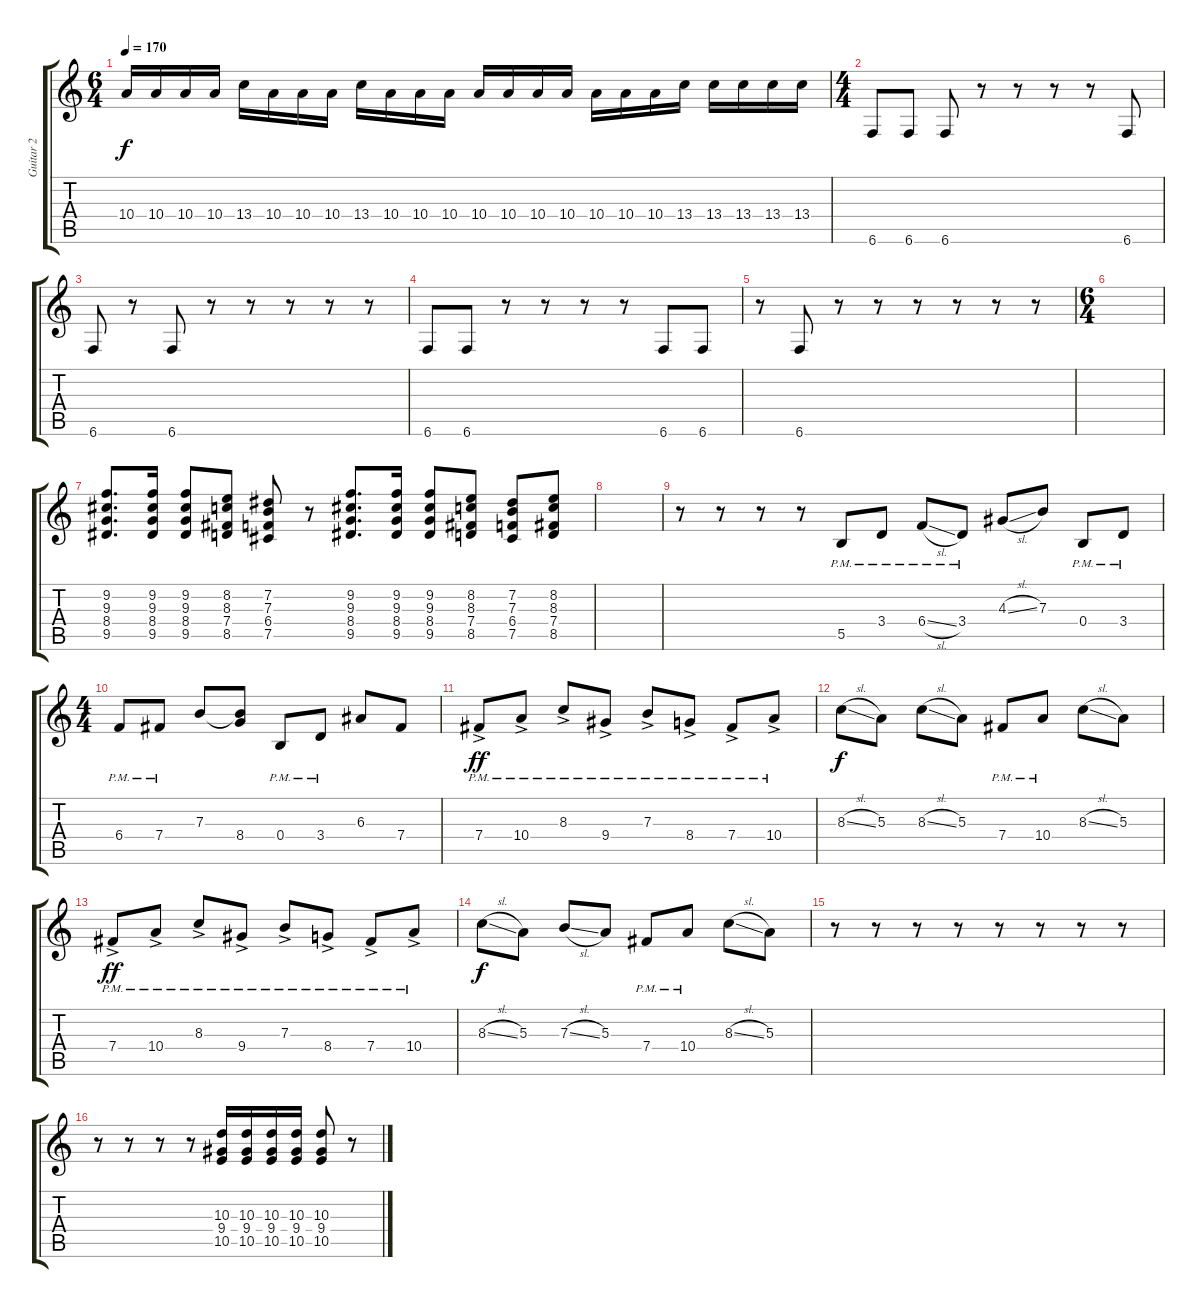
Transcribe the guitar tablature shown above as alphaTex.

\track ("Guitar 2" "Guitar 2") {instrument distortionguitar}
\staff {score tabs}
\tuning (Db4 Ab3 E3 B2 Gb2 B1) {hide}
\ts (6 4)
\tempo 170
\clef g2
\ks c
10.4.16{dy f} 10.4.16 10.4.16 10.4.16 13.4.16 10.4.16 10.4.16 10.4.16 13.4.16 10.4.16 10.4.16 10.4.16 10.4.16 10.4.16 10.4.16 10.4.16 10.4.16 10.4.16 10.4.16 13.4.16 13.4.16 13.4.16 13.4.16 13.4.16 |
\ts (4 4)
6.6.8 6.6.8 6.6.8 r.8 r.8 r.8 r.8 6.6.8 |
6.6.8 r.8 6.6.8 r.8 r.8 r.8 r.8 r.8 |
6.6.8 6.6.8 r.8 r.8 r.8 r.8 6.6.8 6.6.8 |
r.8 6.6.8 r.8 r.8 r.8 r.8 r.8 r.8 |
\ts (6 4)
|
(9.2 9.3 8.4 9.5).8{d} (9.2 9.3 8.4 9.5).16 (9.2 9.3 8.4 9.5).8 (8.2 8.3 7.4 8.5).8 (7.2 7.3 6.4 7.5).8 r.8 (9.2 9.3 8.4 9.5).8{d} (9.2 9.3 8.4 9.5).16 (9.2 9.3 8.4 9.5).8 (8.2 8.3 7.4 8.5).8 (7.2 7.3 6.4 7.5).8 (8.2 8.3 7.4 8.5).8 |
|
r.8 r.8 r.8 r.8 5.5{pm}.8 3.4{pm}.8 6.4{sl pm}.8 3.4{pm}.8 4.3{sl}.8 7.3.8 0.4{pm}.8 3.4{pm}.8 |
\ts (4 4)
6.4{pm}.8 7.4{pm}.8 7.3.8 (7.3{t} 8.4).8 0.4{pm}.8 3.4{pm}.8 6.3.8 7.4.8 |
7.4{ac pm}.8{dy ff} 10.4{ac pm}.8 8.3{ac pm}.8 9.4{ac pm}.8 7.3{ac pm}.8 8.4{ac pm}.8 7.4{ac pm}.8 10.4{ac pm}.8 |
8.3{sl}.8{dy f} 5.3.8 8.3{sl}.8 5.3.8 7.4{pm}.8 10.4{pm}.8 8.3{sl}.8 5.3.8 |
7.4{ac pm}.8{dy ff} 10.4{ac pm}.8 8.3{ac pm}.8 9.4{ac pm}.8 7.3{ac pm}.8 8.4{ac pm}.8 7.4{ac pm}.8 10.4{ac pm}.8 |
8.3{sl}.8{dy f} 5.3.8 7.3{sl}.8 5.3.8 7.4{pm}.8 10.4{pm}.8 8.3{sl}.8 5.3.8 |
r.8 r.8 r.8 r.8 r.8 r.8 r.8 r.8 |
r.8 r.8 r.8 r.8 (10.3 9.4 10.5).16 (10.3 9.4 10.5).16 (10.3 9.4 10.5).16 (10.3 9.4 10.5).16 (10.3 9.4 10.5).8 r.8
